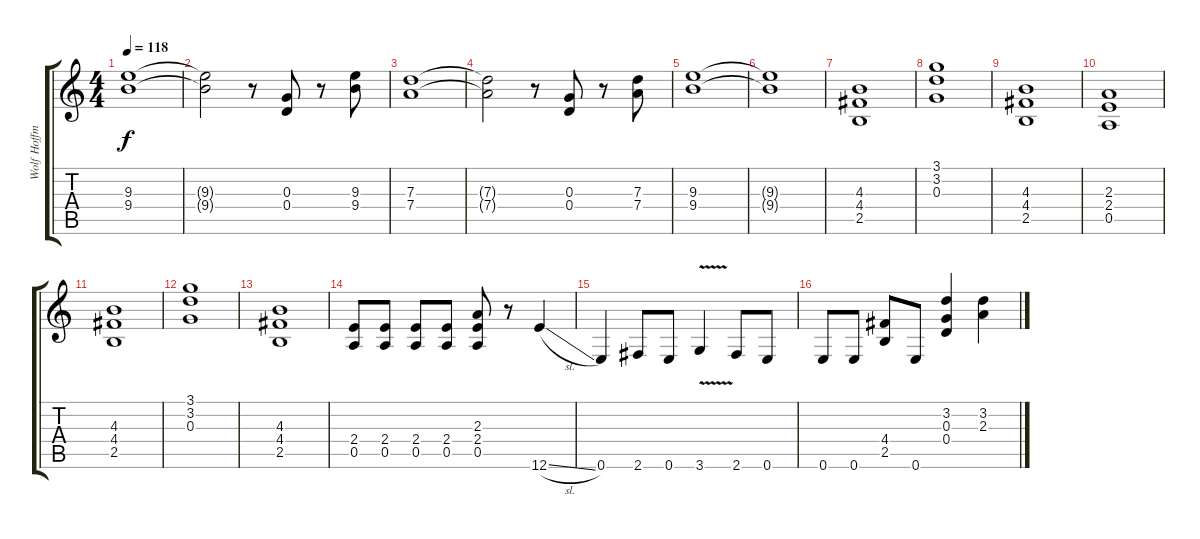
\track ("Wolf Hoffmann" "Wolf Hoffm") {instrument overdrivenguitar}
\staff {score tabs}
\tuning (E4 B3 G3 D3 A2 E2) {hide}
\ts (4 4)
\tempo 118
\clef g2
\ks c
(9.3 9.4).1{dy f} |
(9.3{t} 9.4{t}).2 r.8 (0.3 0.4).8 r.8 (9.3 9.4).8 |
(7.3 7.4).1 |
(7.3{t} 7.4{t}).2 r.8 (0.3 0.4).8 r.8 (7.3 7.4).8 |
(9.3 9.4).1 |
(9.3{t} 9.4{t}).1 |
(4.3 4.4 2.5).1 |
(3.1 3.2 0.3).1 |
(4.3 4.4 2.5).1 |
(2.3 2.4 0.5).1 |
(4.3 4.4 2.5).1 |
(3.1 3.2 0.3).1 |
(4.3 4.4 2.5).1 |
(2.4 0.5).8 (2.4 0.5).8 (2.4 0.5).8 (2.4 0.5).8 (2.3 2.4 0.5).8 r.8 12.6{sl}.4 |
0.6.4 2.6.8 0.6.8 3.6{v}.4 2.6.8 0.6.8 |
0.6.8 0.6.8 (4.4 2.5).8 0.6.8 (3.2 0.3 0.4).4 (3.2 2.3).4
